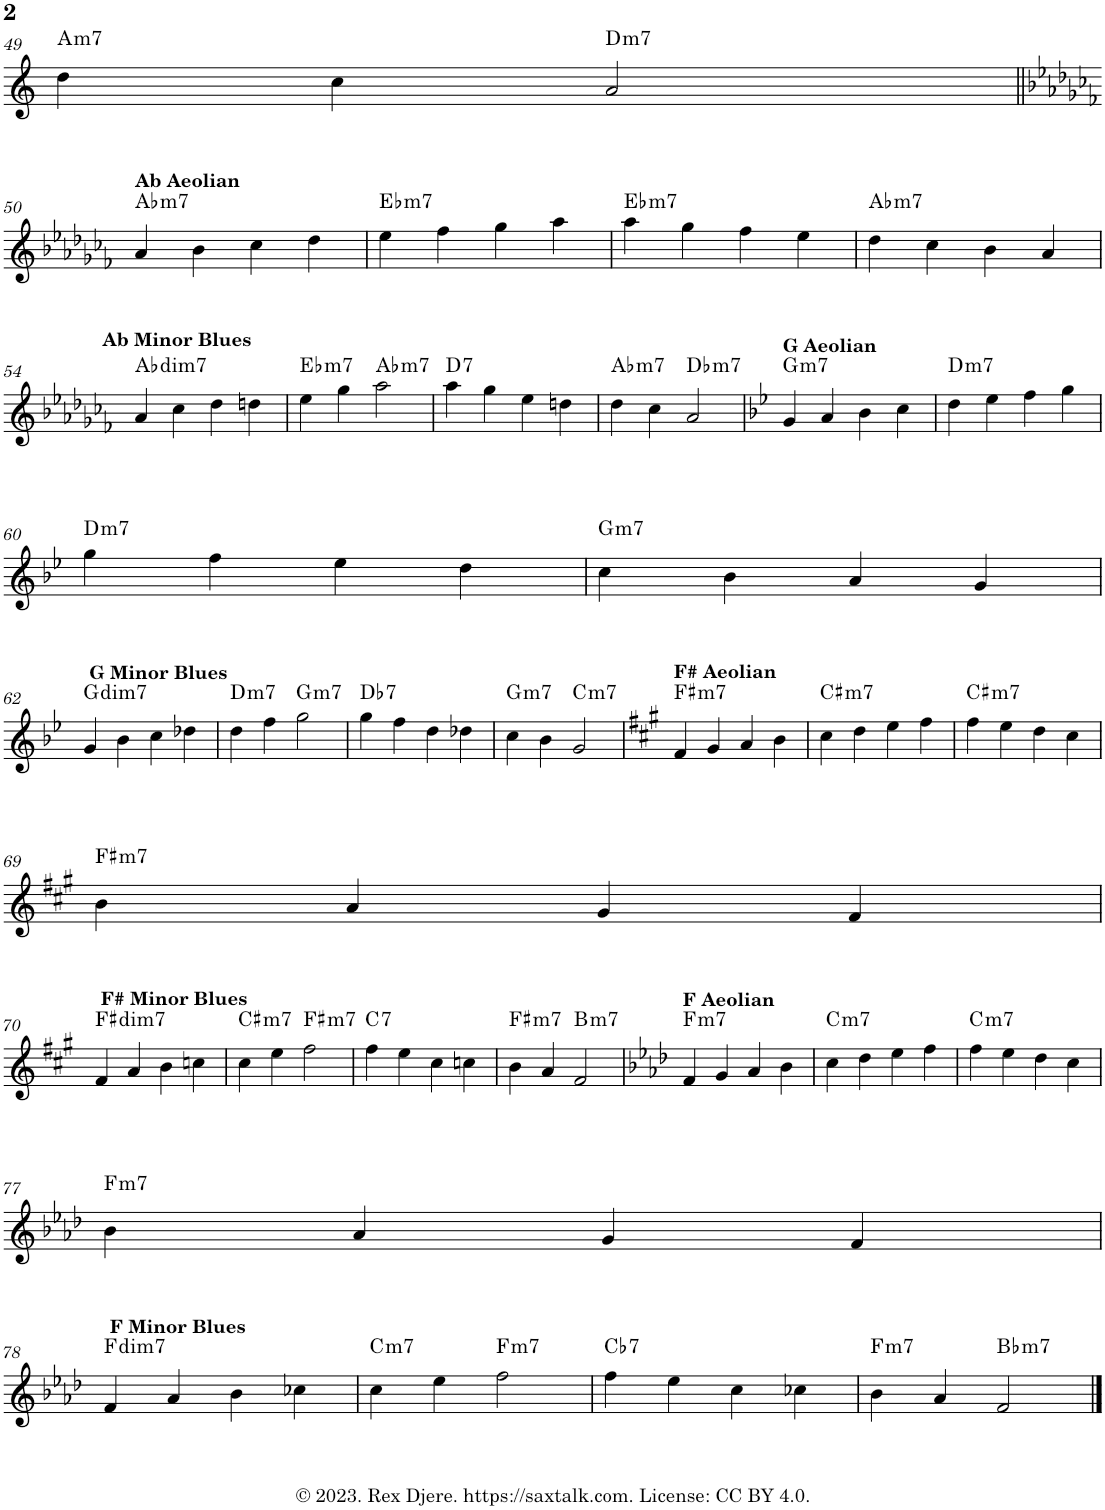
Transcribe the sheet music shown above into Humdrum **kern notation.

**kern	**harte
*part1	*part1
*staff1	*
*I"Alto Saxophone	*
*I'A. Sax.	*
!!LO:PB:g=z
*clefG2	*
*Trd5c9	*
*k[]	*
*M4/4	*
=49	=49
!	!LO:H:kt=m7
4dd\	A:min7
4cc\	.
!	!LO:H:kt=m7
2a/	D:min7
!!LO:LB:g=z
=50||	=50||
*k[b-e-a-d-g-c-f-]	*
!LO:TX:a:B:t=Ab Aeolian	!LO:H:kt=m7
4a-/	Ab:min7
4b-\	.
4cc-\	.
4dd-\	.
=51	=51
!	!LO:H:kt=m7
4ee-\	Eb:min7
4ff-\	.
4gg-\	.
4aa-\	.
=52	=52
!	!LO:H:kt=m7
4aa-\	Eb:min7
4gg-\	.
4ff-\	.
4ee-\	.
=53	=53
!	!LO:H:kt=m7
4dd-\	Ab:min7
4cc-\	.
4b-\	.
4a-/	.
!!LO:LB:g=z
=54	=54
!LO:TX:a:B:t=Ab Minor Blues	!LO:H:kt=dim7
4a-/	Ab:dim7
4cc-\	.
4dd-\	.
4ddn\	.
=55	=55
!	!LO:H:kt=m7
4ee-\	Eb:min7
4gg-\	.
!	!LO:H:kt=m7
2aa-\	Ab:min7
=56	=56
!	!LO:H:kt=7
4aa-\	D:7
4gg-\	.
4ee-\	.
4ddn\	.
=57	=57
!	!LO:H:kt=m7
4dd-\	Ab:min7
4cc-\	.
!	!LO:H:kt=m7
2a-/	Db:min7
=58	=58
*k[b-e-]	*
!LO:TX:a:B:t=G Aeolian	!LO:H:kt=m7
4g/	G:min7
4a/	.
4b-\	.
4cc\	.
=59	=59
!	!LO:H:kt=m7
4dd\	D:min7
4ee-\	.
4ff\	.
4gg\	.
!!LO:LB:g=z
=60	=60
!	!LO:H:kt=m7
4gg\	D:min7
4ff\	.
4ee-\	.
4dd\	.
=61	=61
!	!LO:H:kt=m7
4cc\	G:min7
4b-\	.
4a/	.
4g/	.
!!LO:LB:g=z
=62	=62
!LO:TX:a:B:t=G Minor Blues	!LO:H:kt=dim7
4g/	G:dim7
4b-\	.
4cc\	.
4dd-X\	.
=63	=63
!	!LO:H:kt=m7
4dd\	D:min7
4ff\	.
!	!LO:H:kt=m7
2gg\	G:min7
=64	=64
!	!LO:H:kt=7
4gg\	Db:7
4ff\	.
4dd\	.
4dd-X\	.
=65	=65
!	!LO:H:kt=m7
4cc\	G:min7
4b-\	.
!	!LO:H:kt=m7
2g/	C:min7
=66	=66
*k[f#c#g#]	*
!LO:TX:a:B:t=F# Aeolian	!LO:H:kt=m7
4f#/	F#:min7
4g#/	.
4a/	.
4b\	.
=67	=67
!	!LO:H:kt=m7
4cc#\	C#:min7
4dd\	.
4ee\	.
4ff#\	.
=68	=68
!	!LO:H:kt=m7
4ff#\	C#:min7
4ee\	.
4dd\	.
4cc#\	.
!!LO:LB:g=z
=69	=69
!	!LO:H:kt=m7
4b\	F#:min7
4a/	.
4g#/	.
4f#/	.
!!LO:LB:g=z
=70	=70
!LO:TX:a:B:t=F# Minor Blues	!LO:H:kt=dim7
4f#/	F#:dim7
4a/	.
4b\	.
4ccn\	.
=71	=71
!	!LO:H:kt=m7
4cc#\	C#:min7
4ee\	.
!	!LO:H:kt=m7
2ff#\	F#:min7
=72	=72
!	!LO:H:kt=7
4ff#\	C:7
4ee\	.
4cc#\	.
4ccn\	.
=73	=73
!	!LO:H:kt=m7
4b\	F#:min7
4a/	.
!	!LO:H:kt=m7
2f#/	B:min7
=74	=74
*k[b-e-a-d-]	*
!LO:TX:a:B:t=F Aeolian	!LO:H:kt=m7
4f/	F:min7
4g/	.
4a-/	.
4b-\	.
=75	=75
!	!LO:H:kt=m7
4cc\	C:min7
4dd-\	.
4ee-\	.
4ff\	.
=76	=76
!	!LO:H:kt=m7
4ff\	C:min7
4ee-\	.
4dd-\	.
4cc\	.
!!LO:LB:g=z
=77	=77
!	!LO:H:kt=m7
4b-\	F:min7
4a-/	.
4g/	.
4f/	.
!!LO:LB:g=z
=78	=78
!LO:TX:a:B:t=F Minor Blues	!LO:H:kt=dim7
4f/	F:dim7
4a-/	.
4b-\	.
4cc-X\	.
=79	=79
!	!LO:H:kt=m7
4cc\	C:min7
4ee-\	.
!	!LO:H:kt=m7
2ff\	F:min7
=80	=80
!	!LO:H:kt=7
4ff\	Cb:7
4ee-\	.
4cc\	.
4cc-X\	.
=81	=81
!	!LO:H:kt=m7
4b-\	F:min7
4a-/	.
!	!LO:H:kt=m7
2f/	Bb:min7
==	==
*-	*-
